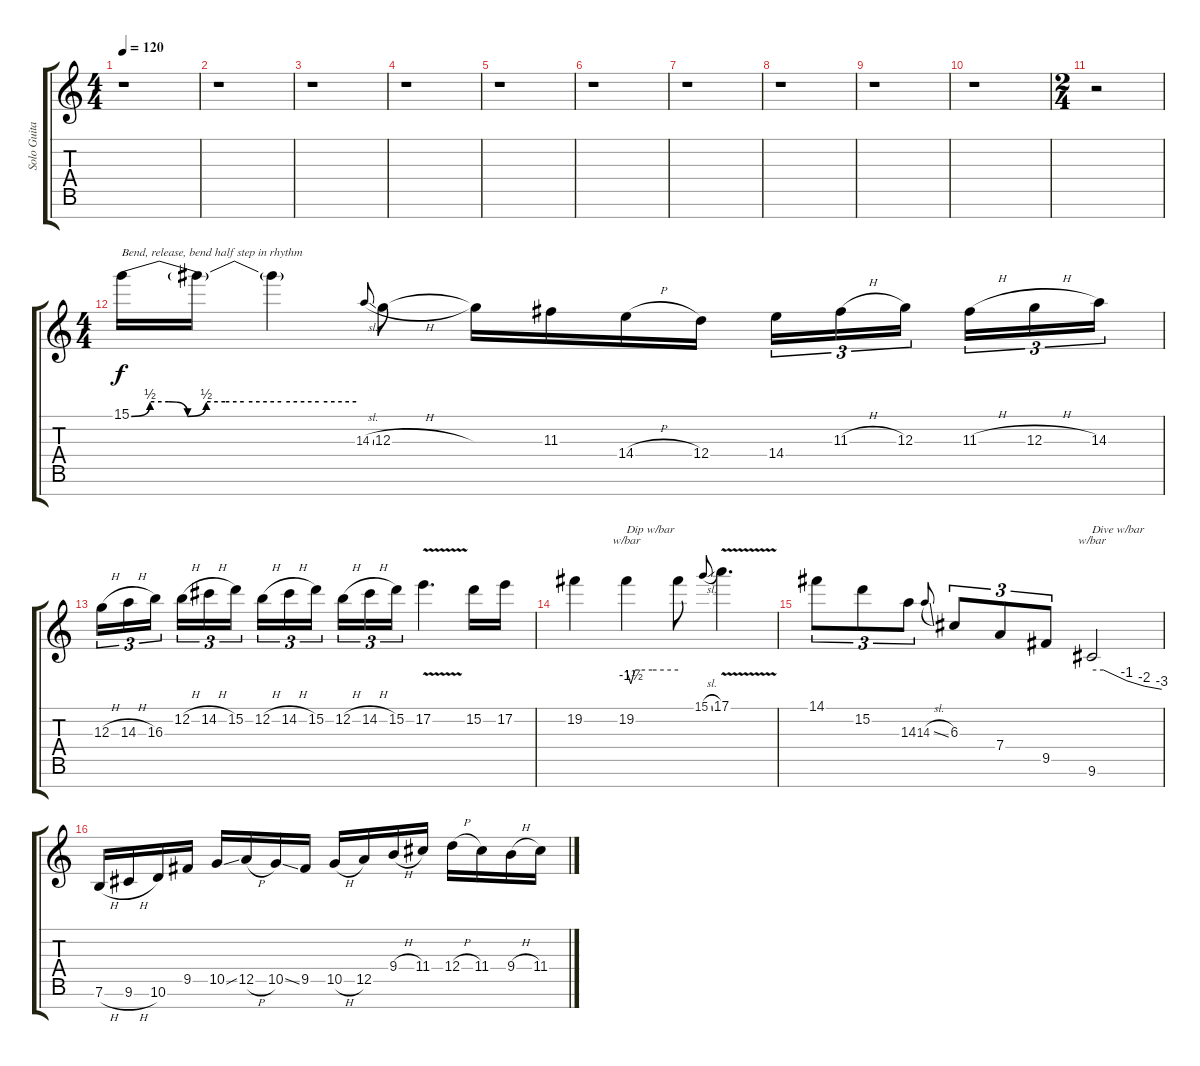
\track ("Solo Guitar" "Solo Guita") {instrument distortionguitar}
\staff {score tabs}
\tuning (E4 B3 G3 D3 A2 E2 B1) {hide}
\ts (4 4)
\tempo 120
\clef g2
\ks c
r.1{dy f} |
r.1 |
r.1 |
r.1 |
r.1 |
r.1 |
\section ("" "")
r.1 |
r.1 |
r.1 |
r.1 |
\ts (2 4)
\section ("" "")
r.2 |
\ts (4 4)
15.1{be (custom 0 0 5 2 10 2 15 0 20 2 25 2 30 2 40 2 50 2 60 2)}.16{txt "Bend, release, bend half step in rhythm"} 15.1{t}.16 15.1{t}.4 14.3{sl}.8{gr onbeat} 12.3{h}.8 12.3{t}.16 11.3.16 14.4{h}.16 12.4.16 14.4.16{tu (3 2)} 11.3{h}.16{tu (3 2)} 12.3.16{tu (3 2)} 11.3{h}.16{tu (3 2)} 12.3{h}.16{tu (3 2)} 14.3.16{tu (3 2)} |
12.3{h}.16{tu (3 2)} 14.3{h}.16{tu (3 2)} 16.3.16{tu (3 2)} 12.2{h}.16{tu (3 2)} 14.2{h}.16{tu (3 2)} 15.2.16{tu (3 2)} 12.2{h}.16{tu (3 2)} 14.2{h}.16{tu (3 2)} 15.2.16{tu (3 2)} 12.2{h}.16{tu (3 2)} 14.2{h}.16{tu (3 2)} 15.2.16{tu (3 2)} 17.2{v}.4{d} 15.2.16 17.2.16 |
19.2.4 19.2.4{tbe (custom default 0 0 5 -6 10 0 15 0 30 0 60 0) txt "Dip w/bar"} 19.2{t}.8 15.1{sl}.8{gr onbeat} 17.1{v}.4{d} |
14.1.8{tu (3 2)} 15.2.8{tu (3 2)} 14.3.8{tu (3 2)} 14.3{sl}.8{gr onbeat} 6.3.8{tu (3 2)} 7.4.8{tu (3 2)} 9.5.8{tu (3 2)} 9.6.2{tbe (custom default 0 0 10 0 30 -4 45 -8 60 -12) txt "Dive w/bar"} |
7.6{h}.16 9.6{h}.16 10.6.16 9.5.16 10.5{ss}.16 12.5{h}.16 10.5{ss}.16 9.5.16 10.5{h}.16 12.5.16 9.4{h}.16 11.4.16 12.4{h}.16 11.4.16 9.4{h}.16 11.4.16
